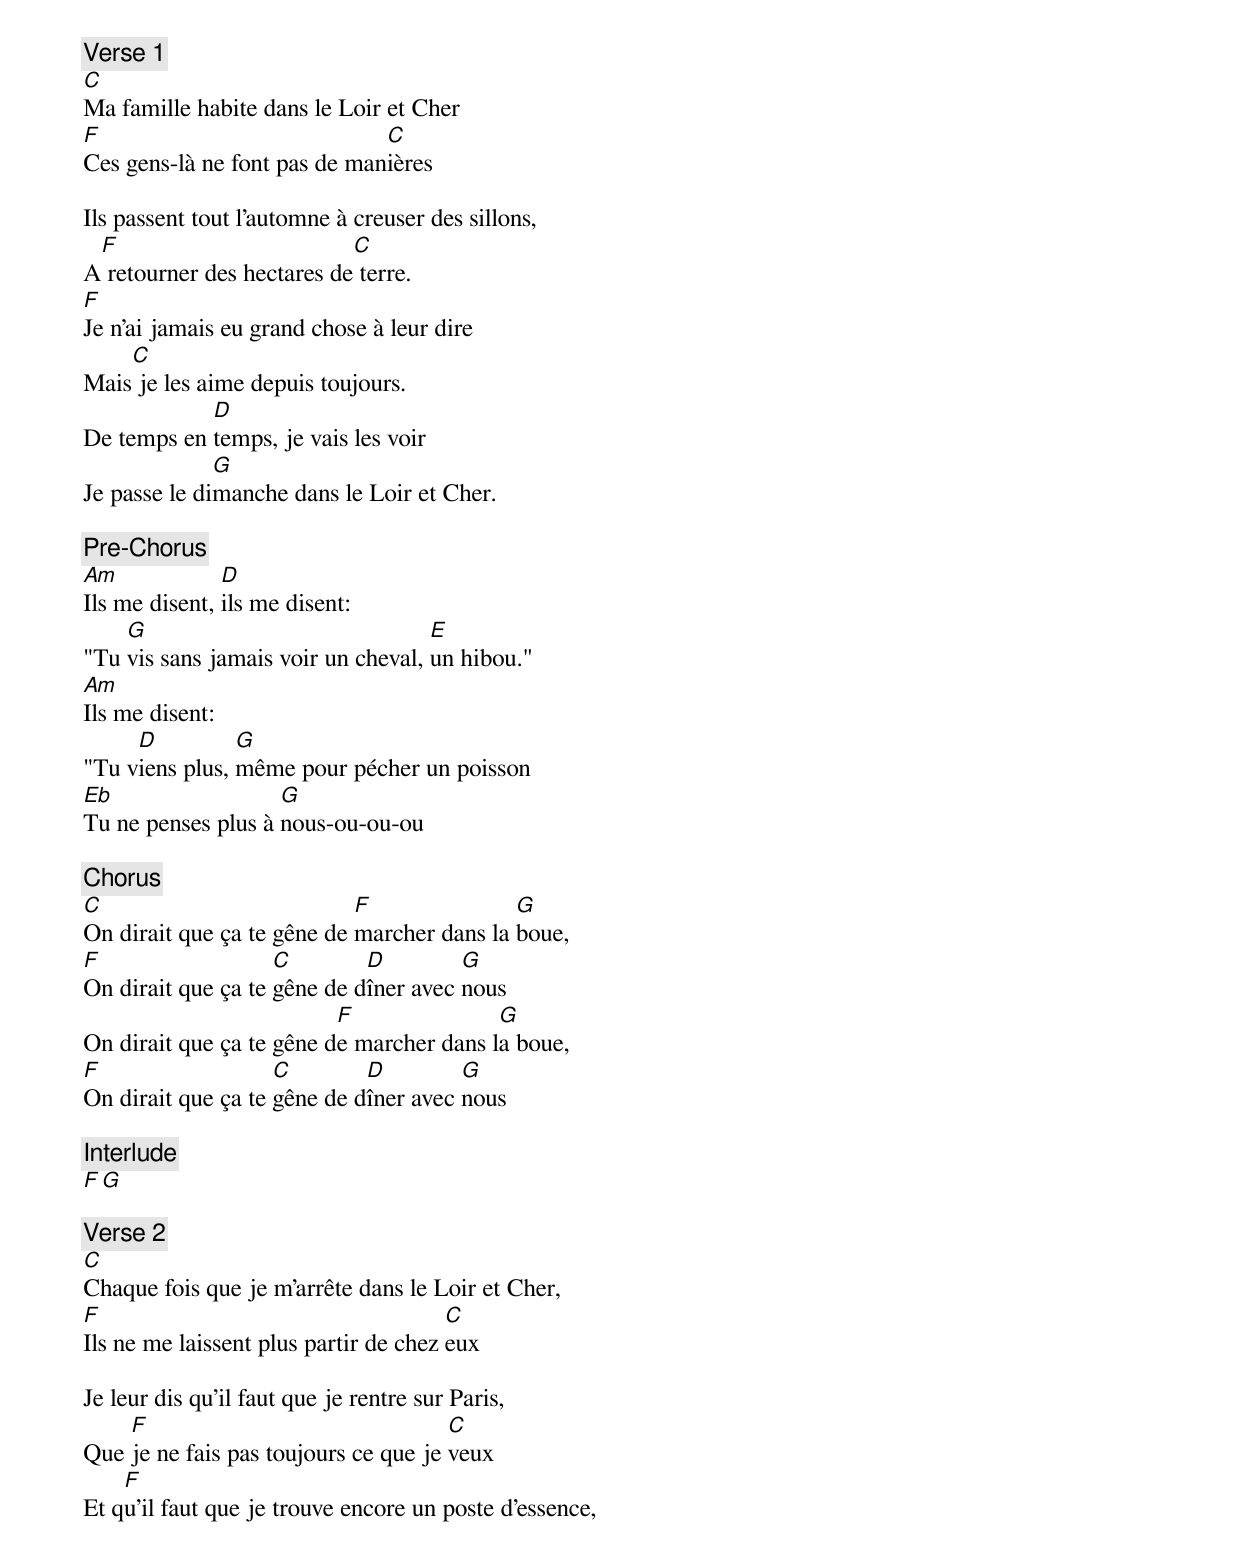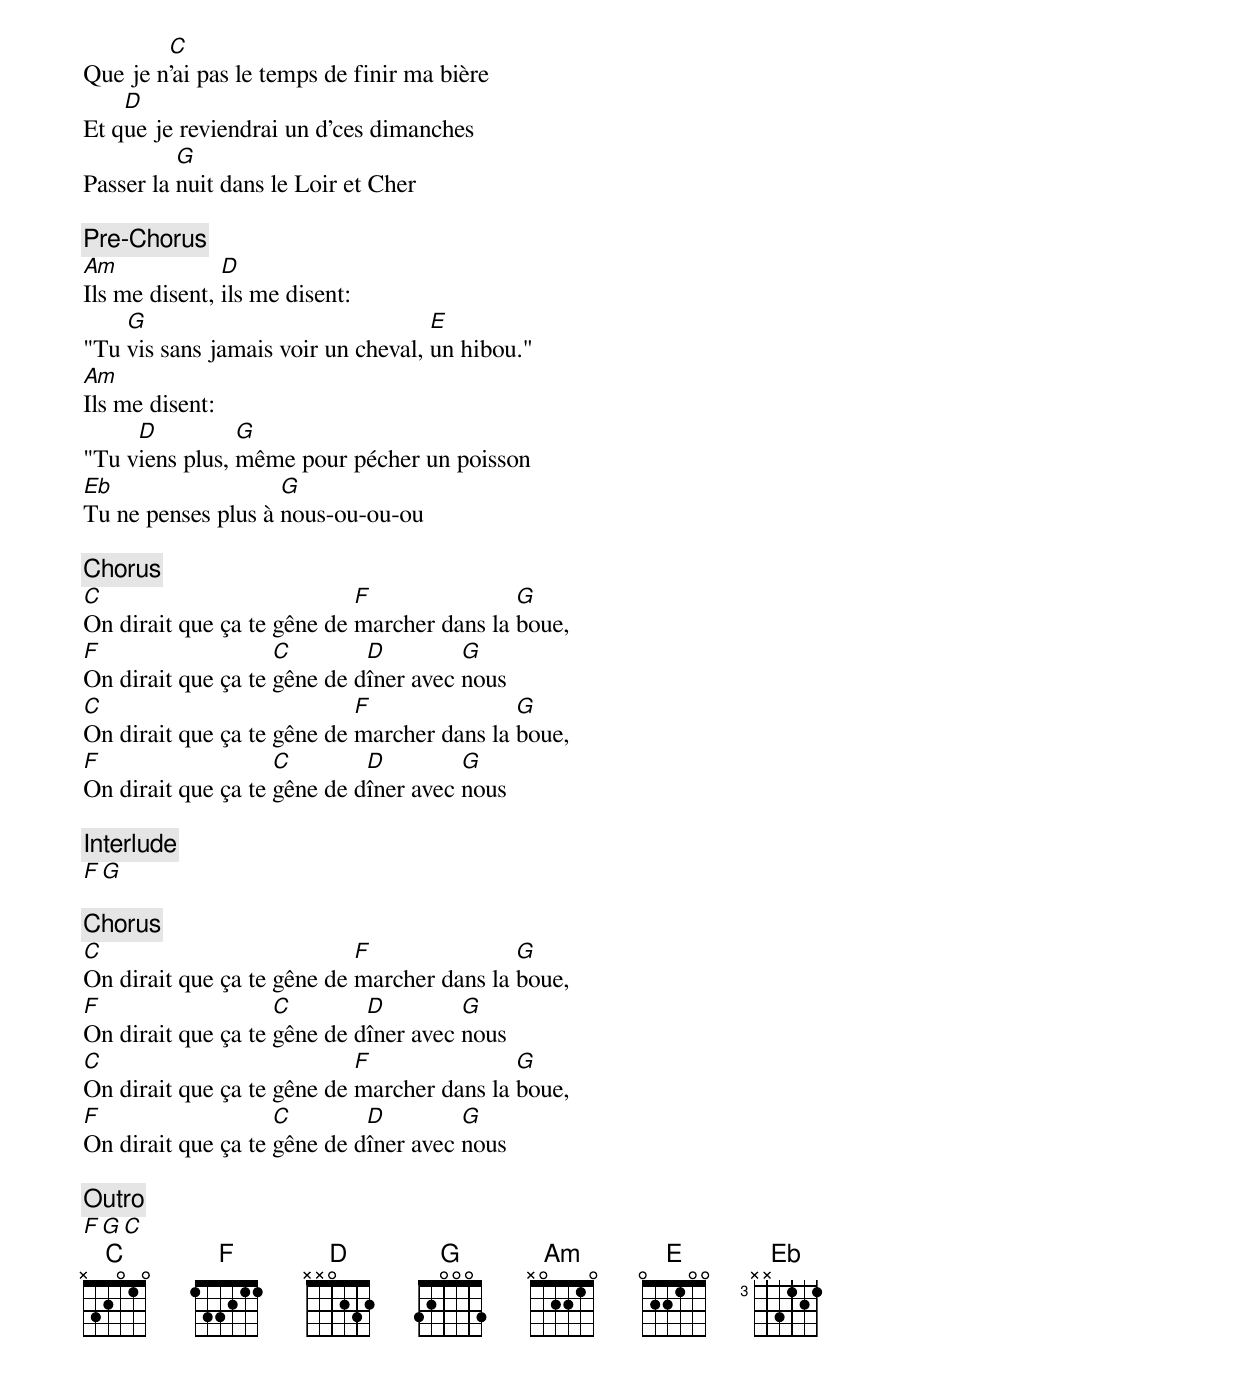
[Verse 1]
C
Ma famille habite dans le Loir et Cher
F                             C
Ces gens-là ne font pas de manières

Ils passent tout l'automne à creuser des sillons,
 F                         C
A retourner des hectares de terre.
F
Je n'ai jamais eu grand chose à leur dire
    C
Mais je les aime depuis toujours.
            D
De temps en temps, je vais les voir
              G
Je passe le dimanche dans le Loir et Cher.

[Pre-Chorus]
Am             D
Ils me disent, ils me disent:
    G                               E
"Tu vis sans jamais voir un cheval, un hibou."
Am
Ils me disent:
     D          G
"Tu viens plus, même pour pécher un poisson
Eb                  G
Tu ne penses plus à nous-ou-ou-ou

[Chorus]
C                           F               G
On dirait que ça te gêne de marcher dans la boue,
F                   C        D         G
On dirait que ça te gêne de dîner avec nous
                          F               G
On dirait que ça te gêne de marcher dans la boue,
F                   C        D         G
On dirait que ça te gêne de dîner avec nous

[Interlude]
F   G

[Verse 2]
C
Chaque fois que je m'arrête dans le Loir et Cher,
F                                      C
Ils ne me laissent plus partir de chez eux

Je leur dis qu'il faut que je rentre sur Paris,
    F                                 C
Que je ne fais pas toujours ce que je veux
    F
Et qu'il faut que je trouve encore un poste d'essence,
        C
Que je n'ai pas le temps de finir ma bière
    D
Et que je reviendrai un d'ces dimanches
          G
Passer la nuit dans le Loir et Cher

[Pre-Chorus]
Am             D
Ils me disent, ils me disent:
    G                               E
"Tu vis sans jamais voir un cheval, un hibou."
Am
Ils me disent:
     D          G
"Tu viens plus, même pour pécher un poisson
Eb                  G
Tu ne penses plus à nous-ou-ou-ou

[Chorus]
C                           F               G
On dirait que ça te gêne de marcher dans la boue,
F                   C        D         G
On dirait que ça te gêne de dîner avec nous
C                           F               G
On dirait que ça te gêne de marcher dans la boue,
F                   C        D         G
On dirait que ça te gêne de dîner avec nous

[Interlude]
F   G

[Chorus]
C                           F               G
On dirait que ça te gêne de marcher dans la boue,
F                   C        D         G
On dirait que ça te gêne de dîner avec nous
C                           F               G
On dirait que ça te gêne de marcher dans la boue,
F                   C        D         G
On dirait que ça te gêne de dîner avec nous

[Outro]
F   G   C
